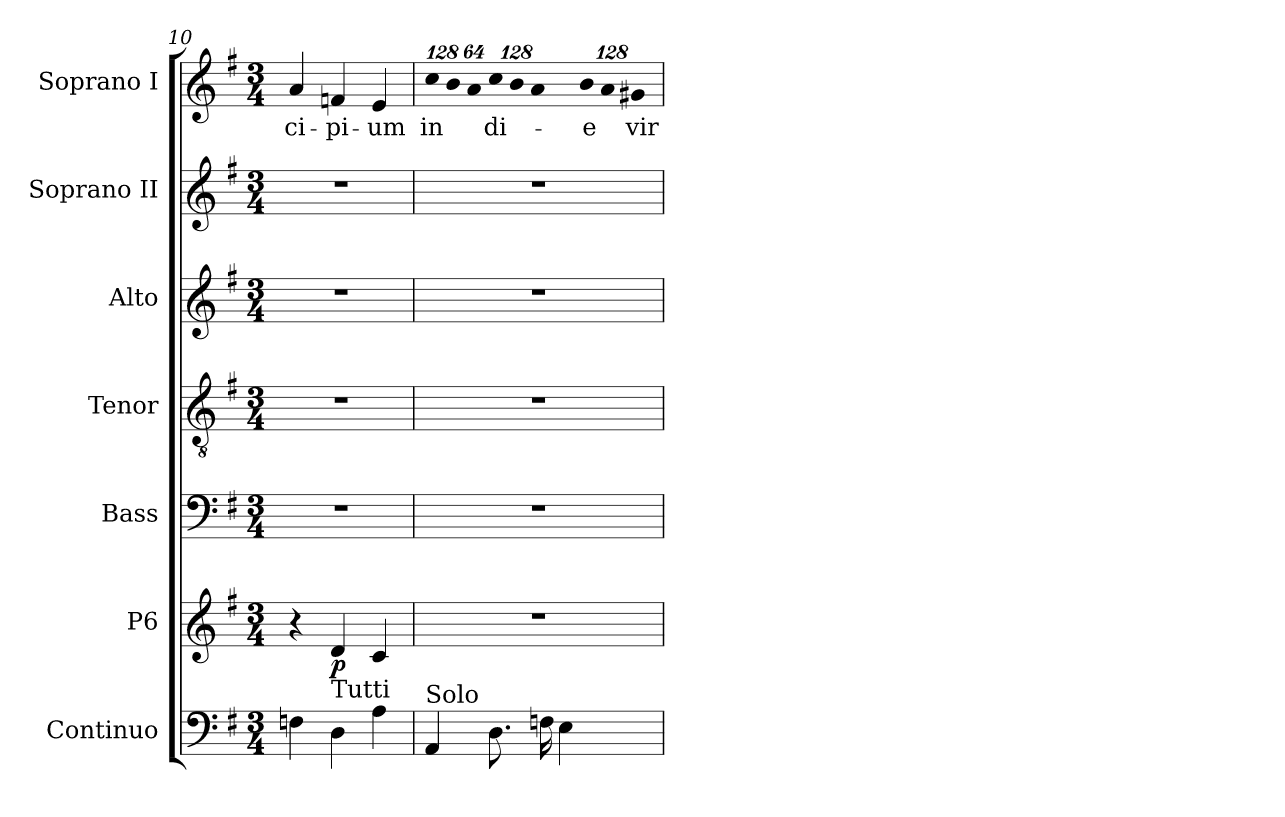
**kern	**kern	**dynam	**kern	**kern	**kern	**kern	**kern	**text
*part7	*part6	*part6	*part5	*part4	*part3	*part2	*part1	*part1
*staff7	*staff6	*staff6	*staff5	*staff4	*staff3	*staff2	*staff1	*staff1
*I"Continuo	*I"P6	*	*I"Bass	*I"Tenor	*I"Alto	*I"Soprano II	*I"Soprano I	*
*	*	*	*I'B.	*I'T.	*I'A.	*I'S.	*I'S.	*
*clefF4	*clefG2	*	*clefF4	*clefGv2	*clefG2	*clefG2	*clefG2	*
*	*	*	*	*ITrd7c12	*	*	*	*
*k[f#]	*k[f#]	*	*k[f#]	*k[f#]	*k[f#]	*k[f#]	*k[f#]	*
*G:	*G:	*	*G:	*G:	*G:	*G:	*G:	*
*M3/4	*M3/4	*	*M3/4	*M3/4	*M3/4	*M3/4	*M3/4	*
=10	=10	=10	=10	=10	=10	=10	=10	=10
!	!	!	!LO:N:vis=1	!LO:N:vis=1	!LO:N:vis=1	!LO:N:vis=1	!	!
!	!	!	!	!	!	!	!	!LO:LY:b:color=#000000
4Fni\	4r	.	2.r	2.r	2.r	2.r	4ai/	-ci-
!LO:TX:a:t=Tutti	!	!	!	!	!	!	!	!
!	!	!	!	!	!	!	!	!LO:LY:b:color=#000000
4Di\	4di/	p	.	.	.	.	4fni/	-pi-
!	!	!	!	!	!	!	!	!LO:LY:b:color=#000000
4Ai\	4ci/	.	.	.	.	.	4ei/	-um
=11	=11	=11	=11	=11	=11	=11	=11	=11
!	!LO:N:vis=1	!	!LO:N:vis=1	!LO:N:vis=1	!LO:N:vis=1	!LO:N:vis=1	!	!
*	*	*	*	*	*	*	*Xbrackettup	*
!	!	!	!	!	!	!	!LO:N:vis=8	!
!LO:TX:a:t=Solo	!	!	!	!	!	!	!	!
!	!	!	!	!	!	!	!	!LO:LY:b:color=#000000
4AAi/	2.r	.	2.r	2.r	2.r	2.r	1024%85cci\	in
!	!	!	!	!	!	!	!LO:N:vis=8	!
.	.	.	.	.	.	.	1024%85bi\	.
!	!	!	!	!	!	!	!LO:N:vis=8	!
.	.	.	.	.	.	.	512%43ai\	.
!	!	!	!	!	!	!	!LO:N:vis=8	!
!	!	!	!	!	!	!	!	!LO:LY:b:color=#000000
8.Di\	.	.	.	.	.	.	1024%85cci\	di-
!	!	!	!	!	!	!	!LO:N:vis=8	!
.	.	.	.	.	.	.	1024%85bi\	.
!	!	!	!	!	!	!	!LO:N:vis=8	!
.	.	.	.	.	.	.	512%43ai\	.
16Fni\	.	.	.	.	.	.	.	.
!	!	!	!	!	!	!	!LO:N:vis=8	!
!	!	!	!	!	!	!	!	!LO:LY:b:color=#000000
4Ei\	.	.	.	.	.	.	1024%85bi/	-e
!	!	!	!	!	!	!	!LO:N:vis=8	!
.	.	.	.	.	.	.	1024%85ai/	.
!	!	!	!	!	!	!	!LO:N:vis=8	!
!	!	!	!	!	!	!	!	!LO:LY:b:color=#000000
.	.	.	.	.	.	.	512%43g#Xi/	vir-
=	=	=	=	=	=	=	=	=
*-	*-	*-	*-	*-	*-	*-	*-	*-
